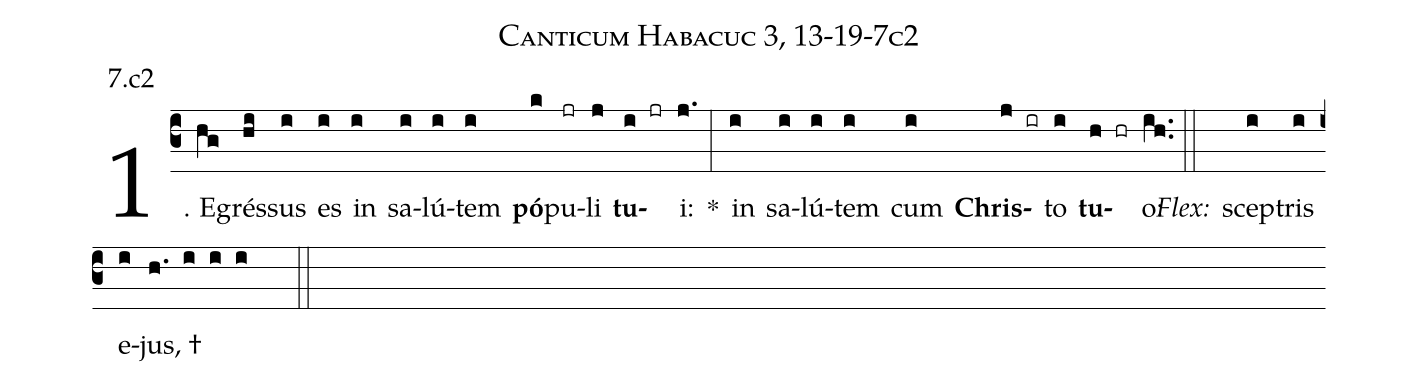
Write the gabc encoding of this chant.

name: Canticum Habacuc 3, 13-19-7c2;
annotation: 7.c2;
%%
(c3)1. E(hg)grés(hi)sus(i) es(i) in(i) sa(i)lú(i)tem(i) <b>pó</b>(k)pu(jr)li(j) <b>tu</b>(i jr)i:(j.) *(:) in(i) sa(i)lú(i)tem(i) cum(i) <b>Chris</b>(j ir)to(i) <b>tu</b>(h hr)o:(ih..) (::)
<i>Flex:</i>()  scep(i)tris(i) e(i)jus, †(h. i i i  ::)
